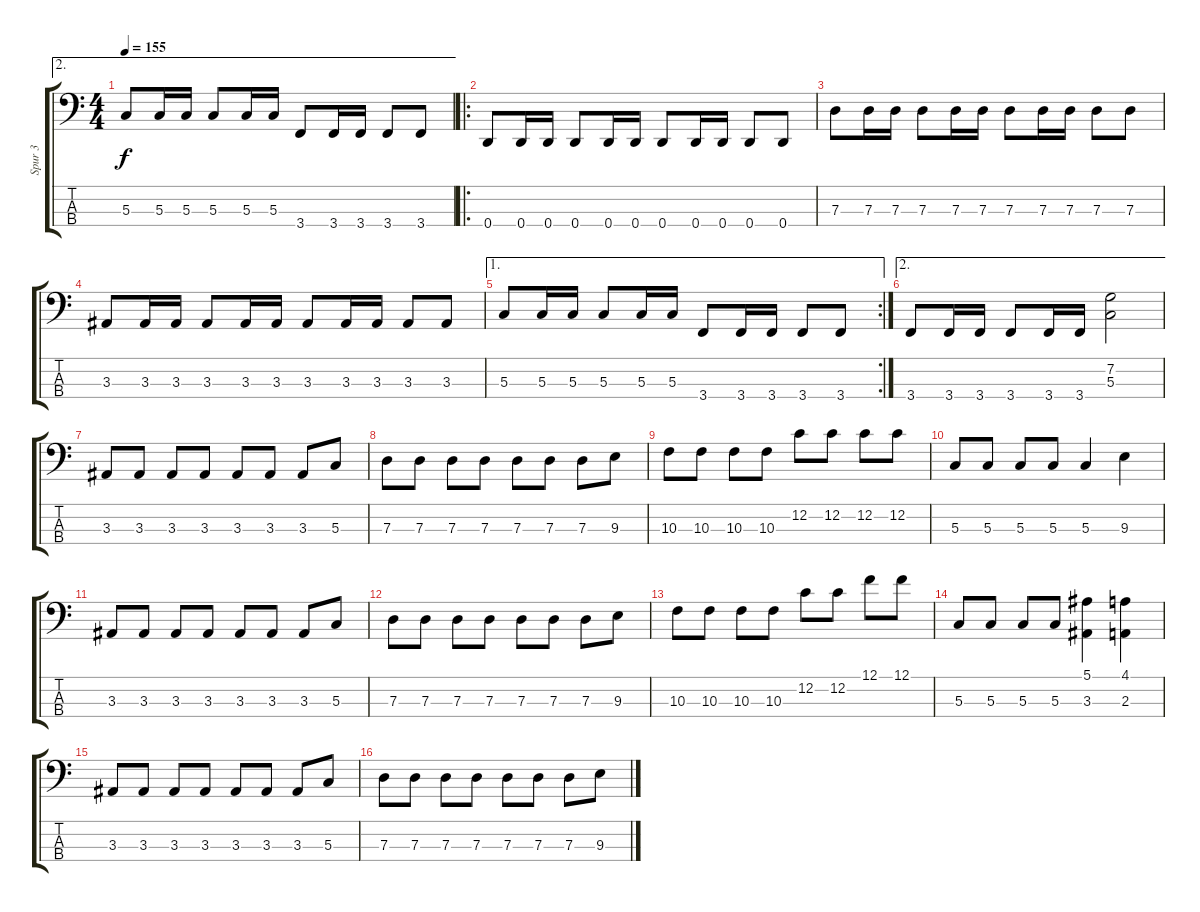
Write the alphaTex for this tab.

\track ("Spur 3" "Spur 3") {instrument electricbasspick}
\staff {score tabs}
\tuning (F2 C2 G1 D1) {hide}
\ae 2
\ts (4 4)
\tempo 155
\clef f4
\ks c
5.3.8{dy f} 5.3.16 5.3.16 5.3.8 5.3.16 5.3.16 3.4.8 3.4.16 3.4.16 3.4.8 3.4.8 |
\ro
0.4.8 0.4.16 0.4.16 0.4.8 0.4.16 0.4.16 0.4.8 0.4.16 0.4.16 0.4.8 0.4.8 |
7.3.8 7.3.16 7.3.16 7.3.8 7.3.16 7.3.16 7.3.8 7.3.16 7.3.16 7.3.8 7.3.8 |
3.3.8 3.3.16 3.3.16 3.3.8 3.3.16 3.3.16 3.3.8 3.3.16 3.3.16 3.3.8 3.3.8 |
\ae 1
\rc 2
5.3.8 5.3.16 5.3.16 5.3.8 5.3.16 5.3.16 3.4.8 3.4.16 3.4.16 3.4.8 3.4.8 |
\ae 2
3.4.8 3.4.16 3.4.16 3.4.8 3.4.16 3.4.16 (7.2 5.3).2 |
3.3.8 3.3.8 3.3.8 3.3.8 3.3.8 3.3.8 3.3.8 5.3.8 |
7.3.8 7.3.8 7.3.8 7.3.8 7.3.8 7.3.8 7.3.8 9.3.8 |
10.3.8 10.3.8 10.3.8 10.3.8 12.2.8 12.2.8 12.2.8 12.2.8 |
5.3.8 5.3.8 5.3.8 5.3.8 5.3.4 9.3.4 |
3.3.8 3.3.8 3.3.8 3.3.8 3.3.8 3.3.8 3.3.8 5.3.8 |
7.3.8 7.3.8 7.3.8 7.3.8 7.3.8 7.3.8 7.3.8 9.3.8 |
10.3.8 10.3.8 10.3.8 10.3.8 12.2.8 12.2.8 12.1.8 12.1.8 |
5.3.8 5.3.8 5.3.8 5.3.8 (5.1 3.3).4 (4.1 2.3).4 |
3.3.8 3.3.8 3.3.8 3.3.8 3.3.8 3.3.8 3.3.8 5.3.8 |
7.3.8 7.3.8 7.3.8 7.3.8 7.3.8 7.3.8 7.3.8 9.3.8
